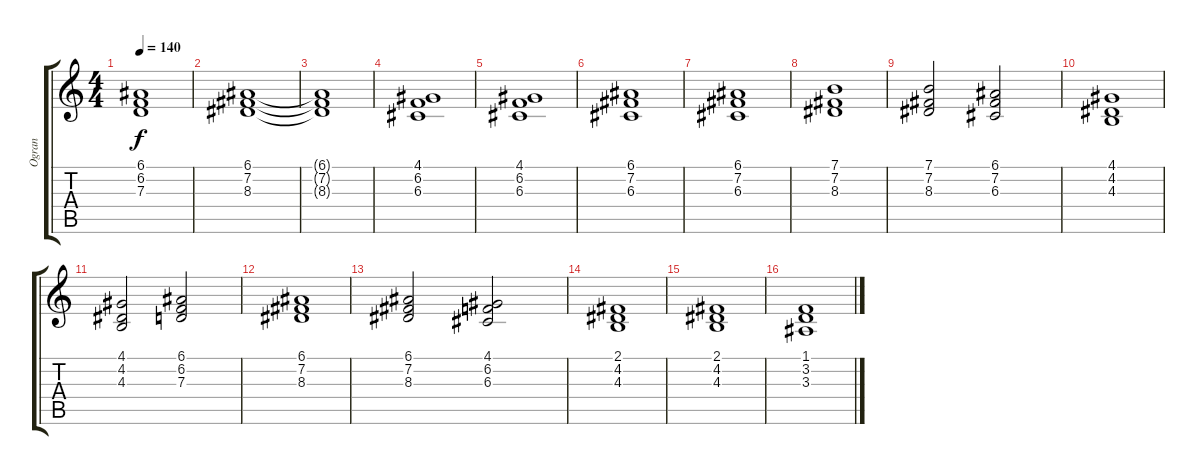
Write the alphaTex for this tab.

\track ("Ogran" "Ogran") {instrument drawbarorgan}
\staff {score tabs}
\tuning (E4 B3 G3 D3 A2 E2) {hide}
\ts (4 4)
\tempo 140
\clef g2
\ks c
(6.1 6.2 7.3).1{dy f} |
(6.1 7.2 8.3).1{volume 6} |
(6.1{t} 7.2{t} 8.3{t}).1 |
(4.1 6.2 6.3).1 |
(4.1 6.2 6.3).1 |
(6.1 7.2 6.3).1 |
(6.1 7.2 6.3).1 |
(7.1 7.2 8.3).1 |
(7.1 7.2 8.3).2 (6.1 7.2 6.3).2 |
(4.1 4.2 4.3).1 |
(4.1 4.2 4.3).2 (6.1 6.2 7.3).2 |
(6.1 7.2 8.3).1 |
(6.1 7.2 8.3).2 (4.1 6.2 6.3).2 |
(2.1 4.2 4.3).1 |
(2.1 4.2 4.3).1 |
(1.1 3.2 3.3).1
